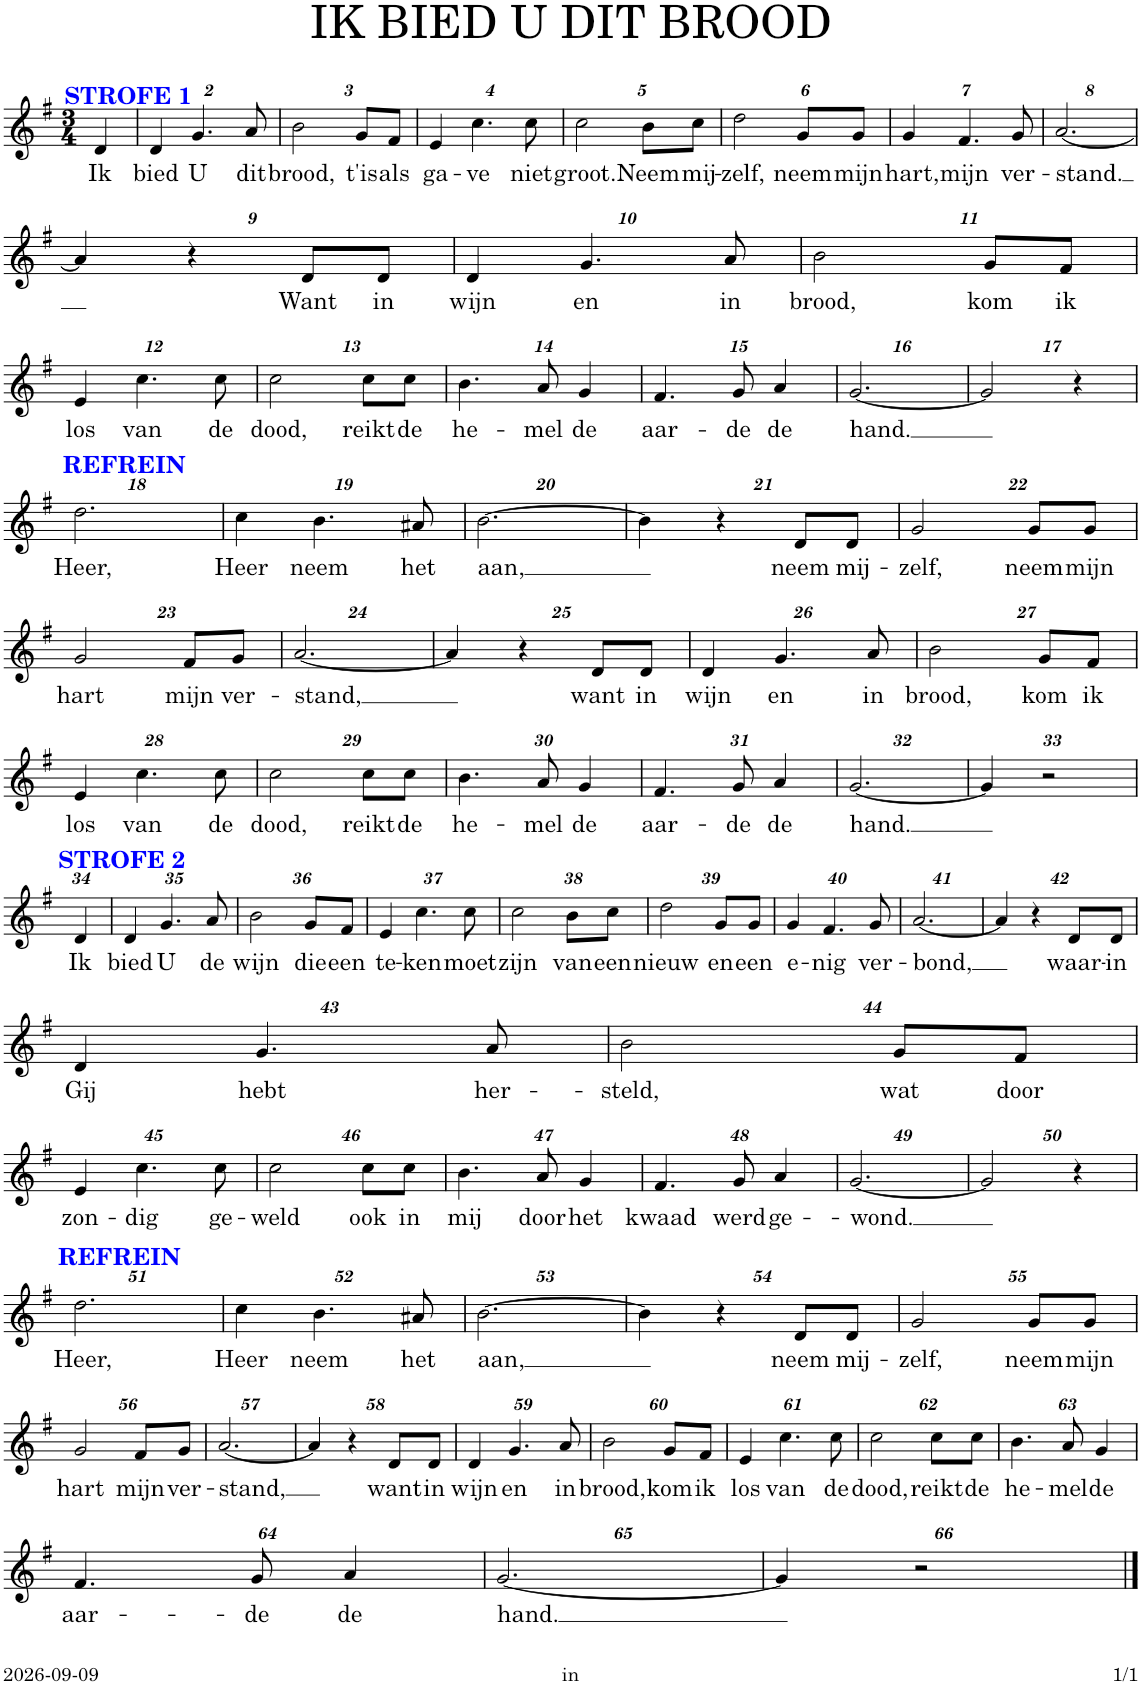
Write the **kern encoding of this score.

**kern	**text
*part1	*part1
*staff1	*staff1
*I"Soprano	*
*clefG2	*
*k[f#]	*
*M3/4	*
=1	=1
!LO:TX:a:B:color=#0000FF:t=STROFE 1	!
!	!LO:LY:b
4d/	Ik
=2	=2
!	!LO:LY:b
4d/	bied
!	!LO:LY:b
4.g/	U
!	!LO:LY:b
8a/	dit
=3	=3
!	!LO:LY:b
2b\	brood,
!	!LO:LY:b
8g/L	t'is
!	!LO:LY:b
8f#/J	als
=4	=4
!	!LO:LY:b
4e/	ga-
!	!LO:LY:b
4.cc\	-ve
!	!LO:LY:b
8cc\	niet
=5	=5
!	!LO:LY:b
2cc\	groot.
!	!LO:LY:b
8b\L	Neem
!	!LO:LY:b
8cc\J	mij-
=6	=6
!	!LO:LY:b
2dd\	-zelf,
!	!LO:LY:b
8g/L	neem
!	!LO:LY:b
8g/J	mijn
=7	=7
!	!LO:LY:b
4g/	hart,
!	!LO:LY:b
4.f#/	mijn
!	!LO:LY:b
8g/	ver-
=8	=8
!	!LO:LY:b
[2.a/	-stand.
!!LO:LB:g=z
=9	=9
4a/]	.
4r	.
!	!LO:LY:b
8d/L	Want
!	!LO:LY:b
8d/J	in
=10	=10
!	!LO:LY:b
4d/	wijn
!	!LO:LY:b
4.g/	en
!	!LO:LY:b
8a/	in
=11	=11
!	!LO:LY:b
2b\	brood,
!	!LO:LY:b
8g/L	kom
!	!LO:LY:b
8f#/J	ik
!!LO:LB:g=z
=12	=12
!	!LO:LY:b
4e/	los
!	!LO:LY:b
4.cc\	van
!	!LO:LY:b
8cc\	de
=13	=13
!	!LO:LY:b
2cc\	dood,
!	!LO:LY:b
8cc\L	reikt
!	!LO:LY:b
8cc\J	de
=14	=14
!	!LO:LY:b
4.b\	he-
!	!LO:LY:b
8a/	-mel
!	!LO:LY:b
4g/	de
=15	=15
!	!LO:LY:b
4.f#/	aar-
!	!LO:LY:b
8g/	-de
!	!LO:LY:b
4a/	de
=16	=16
!	!LO:LY:b
[2.g/	hand.
=17	=17
2g/]	.
4r	.
!!LO:LB:g=z
=18	=18
!LO:TX:a:B:color=#0000FF:t=REFREIN	!
!	!LO:LY:b
2.dd\	Heer,
=19	=19
!	!LO:LY:b
4cc\	Heer
!	!LO:LY:b
4.b\	neem
!	!LO:LY:b
8a#X/	het
=20	=20
!	!LO:LY:b
[2.b\	aan,
=21	=21
4b\]	.
4r	.
!	!LO:LY:b
8d/L	neem
!	!LO:LY:b
8d/J	mij-
=22	=22
!	!LO:LY:b
2g/	-zelf,
!	!LO:LY:b
8g/L	neem
!	!LO:LY:b
8g/J	mijn
!!LO:LB:g=z
=23	=23
!	!LO:LY:b
2g/	hart
!	!LO:LY:b
8f#/L	mijn
!	!LO:LY:b
8g/J	ver-
=24	=24
!	!LO:LY:b
[2.a/	-stand,
=25	=25
4a/]	.
4r	.
!	!LO:LY:b
8d/L	want
!	!LO:LY:b
8d/J	in
=26	=26
!	!LO:LY:b
4d/	wijn
!	!LO:LY:b
4.g/	en
!	!LO:LY:b
8a/	in
=27	=27
!	!LO:LY:b
2b\	brood,
!	!LO:LY:b
8g/L	kom
!	!LO:LY:b
8f#/J	ik
!!LO:LB:g=z
=28	=28
!	!LO:LY:b
4e/	los
!	!LO:LY:b
4.cc\	van
!	!LO:LY:b
8cc\	de
=29	=29
!	!LO:LY:b
2cc\	dood,
!	!LO:LY:b
8cc\L	reikt
!	!LO:LY:b
8cc\J	de
=30	=30
!	!LO:LY:b
4.b\	he-
!	!LO:LY:b
8a/	-mel
!	!LO:LY:b
4g/	de
=31	=31
!	!LO:LY:b
4.f#/	aar-
!	!LO:LY:b
8g/	-de
!	!LO:LY:b
4a/	de
=32	=32
!	!LO:LY:b
[2.g/	hand.
=33	=33
4g/]	.
2r	.
!!LO:LB:g=z
=34	=34
!LO:TX:a:B:color=#0000FF:t=STROFE 2	!
!	!LO:LY:b
4d/	Ik
=35	=35
!	!LO:LY:b
4d/	bied
!	!LO:LY:b
4.g/	U
!	!LO:LY:b
8a/	de
=36	=36
!	!LO:LY:b
2b\	wijn
!	!LO:LY:b
8g/L	die
!	!LO:LY:b
8f#/J	een
=37	=37
!	!LO:LY:b
4e/	te-
!	!LO:LY:b
4.cc\	-ken
!	!LO:LY:b
8cc\	moet
=38	=38
!	!LO:LY:b
2cc\	zijn
!	!LO:LY:b
8b\L	van
!	!LO:LY:b
8cc\J	een
=39	=39
!	!LO:LY:b
2dd\	nieuw
!	!LO:LY:b
8g/L	en
!	!LO:LY:b
8g/J	een
=40	=40
!	!LO:LY:b
4g/	e-
!	!LO:LY:b
4.f#/	-nig
!	!LO:LY:b
8g/	ver-
=41	=41
!	!LO:LY:b
[2.a/	-bond,
=42	=42
4a/]	.
4r	.
!	!LO:LY:b
8d/L	waar-
!	!LO:LY:b
8d/J	-in
!!LO:LB:g=z
=43	=43
!	!LO:LY:b
4d/	Gij
!	!LO:LY:b
4.g/	hebt
!	!LO:LY:b
8a/	her-
=44	=44
!	!LO:LY:b
2b\	-steld,
!	!LO:LY:b
8g/L	wat
!	!LO:LY:b
8f#/J	door
!!LO:LB:g=z
=45	=45
!	!LO:LY:b
4e/	zon-
!	!LO:LY:b
4.cc\	-dig
!	!LO:LY:b
8cc\	ge-
=46	=46
!	!LO:LY:b
2cc\	-weld
!	!LO:LY:b
8cc\L	ook
!	!LO:LY:b
8cc\J	in
=47	=47
!	!LO:LY:b
4.b\	mij
!	!LO:LY:b
8a/	door
!	!LO:LY:b
4g/	het
=48	=48
!	!LO:LY:b
4.f#/	kwaad
!	!LO:LY:b
8g/	werd
!	!LO:LY:b
4a/	ge-
=49	=49
!	!LO:LY:b
[2.g/	-wond.
=50	=50
2g/]	.
4r	.
!!LO:LB:g=z
=51	=51
!LO:TX:a:B:color=#0000FF:t=REFREIN	!
!	!LO:LY:b
2.dd\	Heer,
=52	=52
!	!LO:LY:b
4cc\	Heer
!	!LO:LY:b
4.b\	neem
!	!LO:LY:b
8a#X/	het
=53	=53
!	!LO:LY:b
[2.b\	aan,
=54	=54
4b\]	.
4r	.
!	!LO:LY:b
8d/L	neem
!	!LO:LY:b
8d/J	mij-
=55	=55
!	!LO:LY:b
2g/	-zelf,
!	!LO:LY:b
8g/L	neem
!	!LO:LY:b
8g/J	mijn
!!LO:LB:g=z
=56	=56
!	!LO:LY:b
2g/	hart
!	!LO:LY:b
8f#/L	mijn
!	!LO:LY:b
8g/J	ver-
=57	=57
!	!LO:LY:b
[2.a/	-stand,
=58	=58
4a/]	.
4r	.
!	!LO:LY:b
8d/L	want
!	!LO:LY:b
8d/J	in
=59	=59
!	!LO:LY:b
4d/	wijn
!	!LO:LY:b
4.g/	en
!	!LO:LY:b
8a/	in
=60	=60
!	!LO:LY:b
2b\	brood,
!	!LO:LY:b
8g/L	kom
!	!LO:LY:b
8f#/J	ik
=61	=61
!	!LO:LY:b
4e/	los
!	!LO:LY:b
4.cc\	van
!	!LO:LY:b
8cc\	de
=62	=62
!	!LO:LY:b
2cc\	dood,
!	!LO:LY:b
8cc\L	reikt
!	!LO:LY:b
8cc\J	de
=63	=63
!	!LO:LY:b
4.b\	he-
!	!LO:LY:b
8a/	-mel
!	!LO:LY:b
4g/	de
!!LO:LB:g=z
=64	=64
!	!LO:LY:b
4.f#/	aar-
!	!LO:LY:b
8g/	-de
!	!LO:LY:b
4a/	de
=65	=65
!	!LO:LY:b
[2.g/	hand.
=66	=66
4g/]	.
2r	.
==	==
*-	*-
